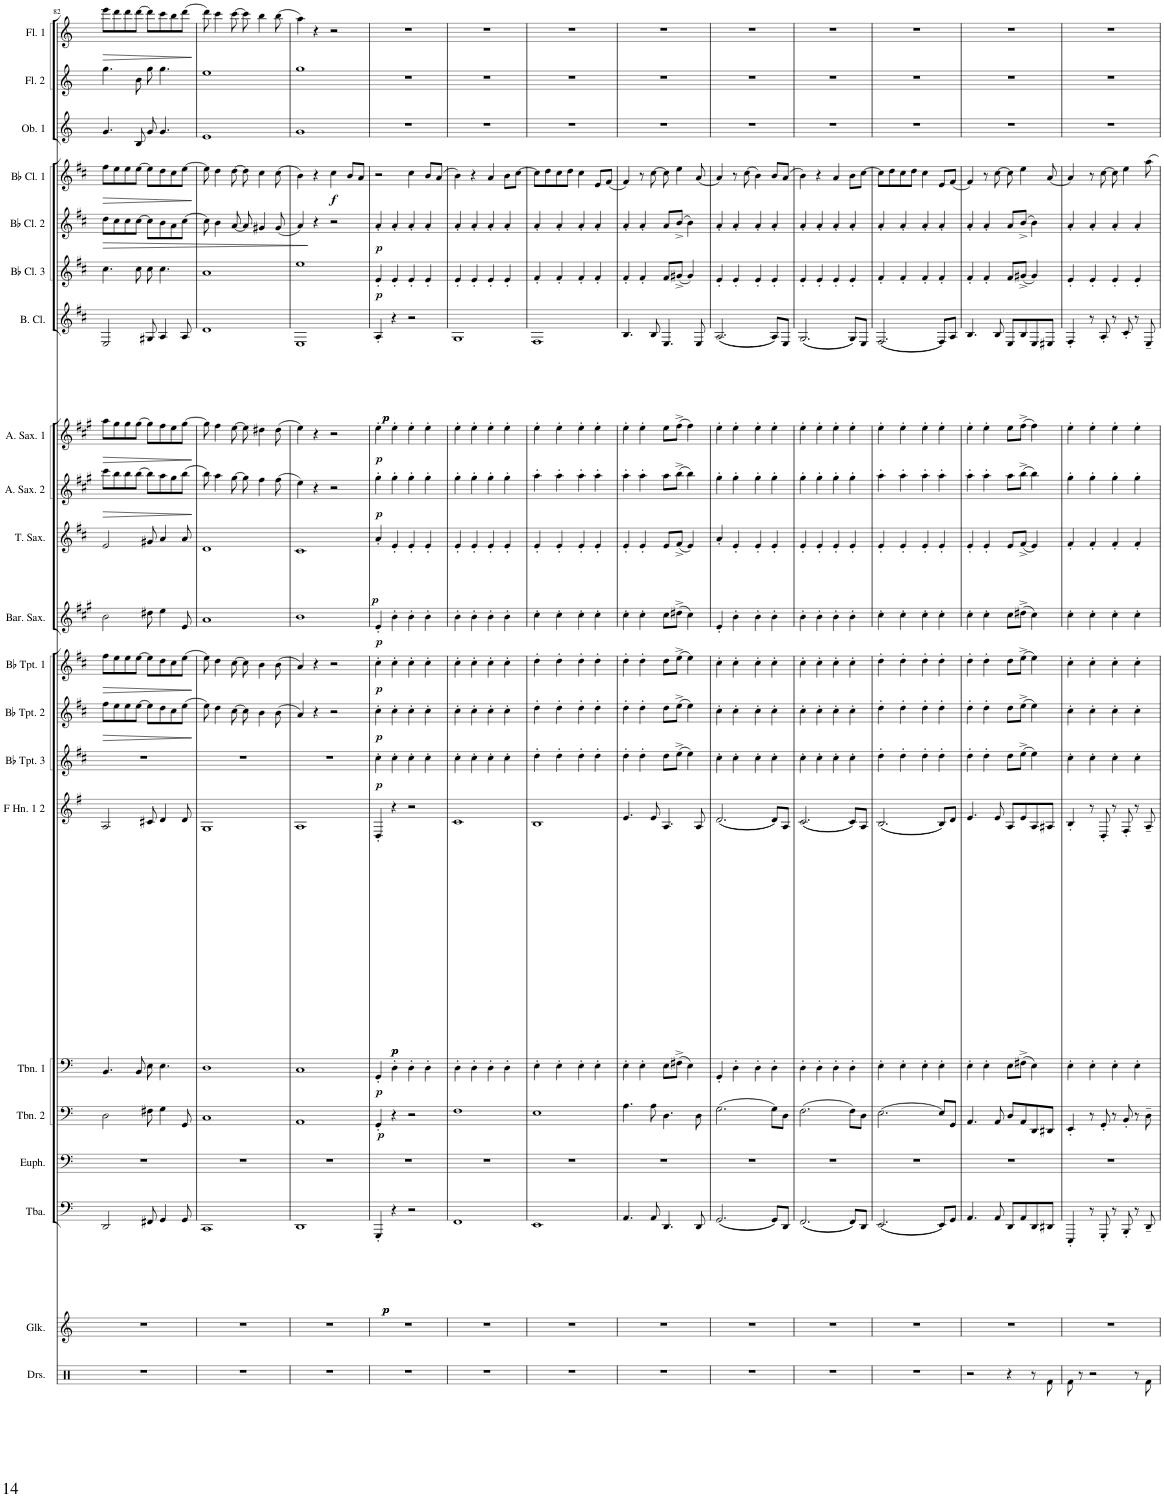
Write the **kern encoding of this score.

**kern	**kern	**kern	**dynam	**kern	**kern	**dynam	**kern	**dynam	**kern	**dynam	**kern	**dynam	**kern	**dynam	**kern	**dynam	**kern	**dynam	**kern	**dynam	**kern	**dynam	**kern	**dynam	**kern	**dynam	**kern	**dynam	**kern	**dynam	**kern	**dynam	**kern	**kern	**kern	**dynam
*part21	*part20	*part19	*part19	*part18	*part17	*part17	*part16	*part16	*part15	*part15	*part14	*part14	*part13	*part13	*part12	*part12	*part11	*part11	*part10	*part10	*part9	*part9	*part8	*part8	*part7	*part7	*part6	*part6	*part5	*part5	*part4	*part4	*part3	*part2	*part1	*part1
*staff21	*staff20	*staff19	*staff19	*staff18	*staff17	*staff17	*staff16	*staff16	*staff15	*staff15	*staff14	*staff14	*staff13	*staff13	*staff12	*staff12	*staff11	*staff11	*staff10	*staff10	*staff9	*staff9	*staff8	*staff8	*staff7	*staff7	*staff6	*staff6	*staff5	*staff5	*staff4	*staff4	*staff3	*staff2	*staff1	*staff1
*I"Drumset	*I"Glockenspiel	*I"Tuba	*	*I"Euphonium	*I"Trombone 2	*	*I"Trombone 1	*	*I"F Horn 1 &amp; 2	*	*I"Bb Trumpet 3	*	*I"Bb Trumpet 2	*	*I"Bb Trumpet 1	*	*I"Baritone Saxophone	*	*I"Tenor Saxophone	*	*I"Alto Saxophone 2	*	*I"Alto Saxophone 1	*	*I"Bass Clarinet	*	*I"Bb Clarinet 3	*	*I"Bb Clarinet 2	*	*I"Bb Clarinet 1	*	*I"Oboe 1	*I"Flute 2	*I"Flute 1	*
*I'Drs.	*I'Glk.	*I'Tba.	*	*I'Euph.	*I'Tbn. 2	*	*I'Tbn. 1	*	*I'F Hn. 1 2	*	*I'Bb Tpt. 3	*	*I'Bb Tpt. 2	*	*I'Bb Tpt. 1	*	*I'Bar. Sax.	*	*I'T. Sax.	*	*I'A. Sax. 2	*	*I'A. Sax. 1	*	*I'B. Cl.	*	*I'Bb Cl. 3	*	*I'Bb Cl. 2	*	*I'Bb Cl. 1	*	*I'Ob. 1	*I'Fl. 2	*I'Fl. 1	*
!!LO:PB:g=z
*clefX	*clefG2	*clefF4	*	*clefF4	*clefF4	*	*clefF4	*	*clefG2	*	*clefG2	*	*clefG2	*	*clefG2	*	*clefG2	*	*clefG2	*	*clefG2	*	*clefG2	*	*clefG2	*	*clefG2	*	*clefG2	*	*clefG2	*	*clefG2	*clefG2	*clefG2	*
*	*Trd-14c-24	*	*	*	*	*	*	*	*Trd4c7	*	*Trd1c2	*	*Trd1c2	*	*Trd1c2	*	*Trd12c21	*	*Trd8c14	*	*Trd5c9	*	*Trd5c9	*	*Trd8c14	*	*Trd1c2	*	*Trd1c2	*	*Trd1c2	*	*	*	*	*
*k[]	*k[]	*k[]	*	*k[]	*k[]	*	*k[]	*	*k[f#]	*	*k[f#c#]	*	*k[f#c#]	*	*k[f#c#]	*	*k[f#c#g#]	*	*k[f#c#]	*	*k[f#c#g#]	*	*k[f#c#g#]	*	*k[f#c#]	*	*k[f#c#]	*	*k[f#c#]	*	*k[f#c#]	*	*k[]	*k[]	*k[]	*
*M4/4	*M4/4	*M4/4	*	*M4/4	*M4/4	*	*M4/4	*	*M4/4	*	*M4/4	*	*M4/4	*	*M4/4	*	*M4/4	*	*M4/4	*	*M4/4	*	*M4/4	*	*M4/4	*	*M4/4	*	*M4/4	*	*M4/4	*	*M4/4	*M4/4	*M4/4	*
=82	=82	=82	=82	=82	=82	=82	=82	=82	=82	=82	=82	=82	=82	=82	=82	=82	=82	=82	=82	=82	=82	=82	=82	=82	=82	=82	=82	=82	=82	=82	=82	=82	=82	=82	=82	=82
!	!	!	!	!	!	!	!	!	!	!	!	!	!	!LO:HP:b	!	!LO:HP:b	!	!	!	!	!	!LO:HP:b	!	!LO:HP:b	!	!	!	!	!	!LO:HP:b	!	!LO:HP:b	!	!	!	!LO:HP:b
1r	1r	2DD/	.	1r	2D\	.	4.BB/	.	2A/	.	1r	.	8ff#\L	>	8ff#\L	>	2b\	.	2e/	.	8ccc#\L	>	8aa\L	>	2E/	.	4.cc#\	.	8dd\L	>	8ff#\L	>	4.g/	4.gg\	8eee\L	>
.	.	.	.	.	.	.	.	.	.	.	.	.	8ee\	.	8ee\	.	.	.	.	.	8bb\	.	8gg#\	.	.	.	.	.	8cc#\	.	8ee\	.	.	.	8ddd\	.
.	.	.	.	.	.	.	.	.	.	.	.	.	8ee\	.	8ee\	.	.	.	.	.	8bb\	.	8gg#\	.	.	.	.	.	8cc#\	.	8ee\	.	.	.	8ddd\	.
.	.	.	.	.	.	.	8BB/	.	.	.	.	.	[8ee\J	.	[8ee\J	.	.	.	.	.	[8bb\J	.	[8gg#\J	.	.	.	8cc#\	.	[8cc#\J	.	[8ee\J	.	8B/	8b\	[8ddd\J	.
.	.	8FF#X/	.	.	8F#X\	.	8E\	.	8c#X/	.	.	.	8ee\L]	.	8ee\L]	.	8dd#X\	.	8g#X/	.	8bb\L]	.	8gg#\L]	.	8G#X/	.	8cc#\	.	8cc#\L]	.	8ee\L]	.	8g/	8gg\	8ddd\L]	.
.	.	4GG/	.	.	4G\	.	4.E\	.	4d/	.	.	.	8dd\	.	8dd\	.	4ee\	.	4a/	.	8aa\	.	8ff#\	.	4A/	.	4.cc#\	.	8b\	.	8dd\	.	4.g/	4.gg\	8ccc\	.
.	.	.	.	.	.	.	.	.	.	.	.	.	8cc#\	.	8cc#\	.	.	.	.	.	8gg#\	.	8ee\	.	.	.	.	.	8a\	.	8cc#\	.	.	.	8bb\	.
.	.	8GG/	.	.	8GG/	.	.	.	8d/	.	.	.	(8ee\J	.	(8ee\J	.	8e/	.	8a/	.	(8bb\J	.	[8gg#\J	.	8A/	.	.	.	(8cc#\J	.	[8ee\J	.	.	.	(8ddd\J	.
.	.	.	.	.	.	.	.	.	.	.	.	.	.	]	.	]	.	.	.	.	.	]	.	]	.	.	.	.	.	]	.	]	.	.	.	]
=83	=83	=83	=83	=83	=83	=83	=83	=83	=83	=83	=83	=83	=83	=83	=83	=83	=83	=83	=83	=83	=83	=83	=83	=83	=83	=83	=83	=83	=83	=83	=83	=83	=83	=83	=83	=83
1r	1r	1CC	.	1r	1C	.	1D	.	1G	.	1r	.	8ee\)	.	8ee\)	.	1a	.	1d	.	8bb\)	.	8gg#\]	.	1d	.	1a	.	8cc#\)	.	8ee\]	.	1e	1ee	8ddd\)	.
.	.	.	.	.	.	.	.	.	.	.	.	.	4dd\	.	4dd\	.	.	.	.	.	4aa\	.	4ff#\	.	.	.	.	.	4b\	.	4dd\	.	.	.	4ccc\	.
.	.	.	.	.	.	.	.	.	.	.	.	.	[8cc#\	.	[8cc#\	.	.	.	.	.	[8gg#\	.	[8ee\	.	.	.	.	.	[8a/	.	[8dd\	.	.	.	[8ccc\	.
.	.	.	.	.	.	.	.	.	.	.	.	.	8cc#\]	.	8cc#\]	.	.	.	.	.	8gg#\]	.	8ee\]	.	.	.	.	.	8a/]	.	8dd\]	.	.	.	8ccc\]	.
.	.	.	.	.	.	.	.	.	.	.	.	.	4b\	.	4b\	.	.	.	.	.	4ff#\	.	4dd#X\	.	.	.	.	.	4g#X/	.	4cc#\	.	.	.	4bb\	.
.	.	.	.	.	.	.	.	.	.	.	.	.	(8b\	.	(8b\	.	.	.	.	.	(8ff#\	.	(8dd#\	.	.	.	.	.	(8g#/	.	(8cc#\	.	.	.	(8bb\	.
=84	=84	=84	=84	=84	=84	=84	=84	=84	=84	=84	=84	=84	=84	=84	=84	=84	=84	=84	=84	=84	=84	=84	=84	=84	=84	=84	=84	=84	=84	=84	=84	=84	=84	=84	=84	=84
1r	1r	1DD	.	1r	1AA	.	1C	.	1A	.	1r	.	4a/)	.	4a/)	.	1b	.	1c#	.	4ee\)	.	4ee\)	.	1E	.	1ee	.	4a/)	.	4b\)	.	1g	1gg	4aa\)	.
.	.	.	.	.	.	.	.	.	.	.	.	.	4r	.	4r	.	.	.	.	.	4r	.	4r	.	.	.	.	.	4r	.	4r	.	.	.	4r	.
!	!	!	!	!	!	!	!	!	!	!	!	!	!	!	!	!	!	!	!	!	!	!	!	!	!	!	!	!	!	!	!	!LO:DY:b	!	!	!	!
.	.	.	.	.	.	.	.	.	.	.	.	.	2r	.	2r	.	.	.	.	.	2r	.	2r	.	.	.	.	.	2r	.	4cc#\	f	.	.	2r	.
.	.	.	.	.	.	.	.	.	.	.	.	.	.	.	.	.	.	.	.	.	.	.	.	.	.	.	.	.	.	.	8b/L	.	.	.	.	.
.	.	.	.	.	.	.	.	.	.	.	.	.	.	.	.	.	.	.	.	.	.	.	.	.	.	.	.	.	.	.	8a/J	.	.	.	.	.
=85	=85	=85	=85	=85	=85	=85	=85	=85	=85	=85	=85	=85	=85	=85	=85	=85	=85	=85	=85	=85	=85	=85	=85	=85	=85	=85	=85	=85	=85	=85	=85	=85	=85	=85	=85	=85
!	!	!	!LO:DY:b	!	!	!	!	!	!	!	!	!	!	!	!	!	!	!	!	!	!	!	!	!	!	!	!	!	!	!	!	!	!	!	!	!
!	!	!	!LO:DY:n=1:b	!	!	!LO:DY:b	!	!LO:DY:b	!	!LO:DY:b	!	!	!	!	!	!	!	!	!	!	!	!	!	!	!	!	!	!	!	!	!	!	!	!	!	!
!	!	!	!	!	!	!	!	!	!	!LO:DY:n=1:b	!	!LO:DY:b	!	!LO:DY:b	!	!LO:DY:b	!	!LO:DY:b	!	!LO:DY:b	!	!LO:DY:b	!	!LO:DY:b	!	!LO:DY:b	!	!	!	!	!	!	!	!	!	!
!	!	!	!	!	!	!	!	!	!	!	!	!	!	!	!	!	!	!	!	!	!	!	!	!	!	!LO:DY:n=1:b	!	!LO:DY:b	!	!LO:DY:b	!	!	!	!	!	!
1r	1r	4GGG'/	p p	1r	4GG'/	p	4GG'/	p	4D'/	p p	4cc#'\	p	4cc#'\	p	4cc#'\	p	4e'/	p	4a'/	p	4gg#'\	p	4ee'\	p	4A'/	p p	4e'/	p	4a'/	p	2r	.	1r	1r	1r	.
.	.	4r	.	.	4r	.	4D'\	.	4r	.	4cc#'\	.	4cc#'\	.	4cc#'\	.	4b'\	.	4e'/	.	4gg#'\	.	4ee'\	.	4r	.	4e'/	.	4a'/	.	.	.	.	.	.	.
.	.	2r	.	.	2r	.	4D'\	.	2r	.	4cc#'\	.	4cc#'\	.	4cc#'\	.	4b'\	.	4e'/	.	4gg#'\	.	4ee'\	.	2r	.	4e'/	.	4a'/	.	4cc#\	.	.	.	.	.
.	.	.	.	.	.	.	4D'\	.	.	.	4cc#'\	.	4cc#'\	.	4cc#'\	.	4b'\	.	4e'/	.	4gg#'\	.	4ee'\	.	.	.	4e'/	.	4a'/	.	8b/L	.	.	.	.	.
.	.	.	.	.	.	.	.	.	.	.	.	.	.	.	.	.	.	.	.	.	.	.	.	.	.	.	.	.	.	.	(8a/J	.	.	.	.	.
=86	=86	=86	=86	=86	=86	=86	=86	=86	=86	=86	=86	=86	=86	=86	=86	=86	=86	=86	=86	=86	=86	=86	=86	=86	=86	=86	=86	=86	=86	=86	=86	=86	=86	=86	=86	=86
1r	1r	1FF	.	1r	1F	.	4D'\	.	1c	.	4cc#'\	.	4cc#'\	.	4cc#'\	.	4b'\	.	4e'/	.	4gg#'\	.	4ee'\	.	1G	.	4e'/	.	4a'/	.	4b\)	.	1r	1r	1r	.
.	.	.	.	.	.	.	4D'\	.	.	.	4cc#'\	.	4cc#'\	.	4cc#'\	.	4b'\	.	4e'/	.	4gg#'\	.	4ee'\	.	.	.	4e'/	.	4a'/	.	4r	.	.	.	.	.
.	.	.	.	.	.	.	4D'\	.	.	.	4cc#'\	.	4cc#'\	.	4cc#'\	.	4b'\	.	4e'/	.	4gg#'\	.	4ee'\	.	.	.	4e'/	.	4a'/	.	4a/	.	.	.	.	.
.	.	.	.	.	.	.	4D'\	.	.	.	4cc#'\	.	4cc#'\	.	4cc#'\	.	4b'\	.	4e'/	.	4gg#'\	.	4ee'\	.	.	.	4e'/	.	4a'/	.	8b\L	.	.	.	.	.
.	.	.	.	.	.	.	.	.	.	.	.	.	.	.	.	.	.	.	.	.	.	.	.	.	.	.	.	.	.	.	[8cc#\J	.	.	.	.	.
=87	=87	=87	=87	=87	=87	=87	=87	=87	=87	=87	=87	=87	=87	=87	=87	=87	=87	=87	=87	=87	=87	=87	=87	=87	=87	=87	=87	=87	=87	=87	=87	=87	=87	=87	=87	=87
1r	1r	1EE	.	1r	1E	.	4E'\	.	1B	.	4dd'\	.	4dd'\	.	4dd'\	.	4cc#'\	.	4e'/	.	4aa'\	.	4ee'\	.	1F#	.	4f#'/	.	4a'/	.	8cc#\L]	.	1r	1r	1r	.
.	.	.	.	.	.	.	.	.	.	.	.	.	.	.	.	.	.	.	.	.	.	.	.	.	.	.	.	.	.	.	8dd\	.	.	.	.	.
.	.	.	.	.	.	.	4E'\	.	.	.	4dd'\	.	4dd'\	.	4dd'\	.	4cc#'\	.	4e'/	.	4aa'\	.	4ee'\	.	.	.	4f#'/	.	4a'/	.	8cc#\	.	.	.	.	.
.	.	.	.	.	.	.	.	.	.	.	.	.	.	.	.	.	.	.	.	.	.	.	.	.	.	.	.	.	.	.	8dd\J	.	.	.	.	.
.	.	.	.	.	.	.	4E'\	.	.	.	4dd'\	.	4dd'\	.	4dd'\	.	4cc#'\	.	4e'/	.	4aa'\	.	4ee'\	.	.	.	4f#'/	.	4a'/	.	4cc#\	.	.	.	.	.
.	.	.	.	.	.	.	4E'\	.	.	.	4dd'\	.	4dd'\	.	4dd'\	.	4cc#'\	.	4e'/	.	4aa'\	.	4ee'\	.	.	.	4f#'/	.	4a'/	.	8e/L	.	.	.	.	.
.	.	.	.	.	.	.	.	.	.	.	.	.	.	.	.	.	.	.	.	.	.	.	.	.	.	.	.	.	.	.	(8f#/J	.	.	.	.	.
=88	=88	=88	=88	=88	=88	=88	=88	=88	=88	=88	=88	=88	=88	=88	=88	=88	=88	=88	=88	=88	=88	=88	=88	=88	=88	=88	=88	=88	=88	=88	=88	=88	=88	=88	=88	=88
1r	1r	4.AA/	.	1r	4.A\	.	4E'\	.	4.e/	.	4dd'\	.	4dd'\	.	4dd'\	.	4cc#'\	.	4e'/	.	4aa'\	.	4ee'\	.	4.B/	.	4f#'/	.	4a'/	.	4f#/)	.	1r	1r	1r	.
.	.	.	.	.	.	.	4E'\	.	.	.	4dd'\	.	4dd'\	.	4dd'\	.	4cc#'\	.	4e'/	.	4aa'\	.	4ee'\	.	.	.	4f#'/	.	4a'/	.	8r	.	.	.	.	.
.	.	8AA/	.	.	8A\	.	.	.	8e/	.	.	.	.	.	.	.	.	.	.	.	.	.	.	.	8B/	.	.	.	.	.	[8cc#\	.	.	.	.	.
.	.	4.DD/	.	.	4.D\	.	8E\L	.	4.A/	.	8dd\L	.	8dd\L	.	8dd\L	.	8cc#\L	.	8e/L	.	8aa\L	.	8ee\L	.	4.E/	.	8f#/L	.	8a/L	.	8cc#\]	.	.	.	.	.
.	.	.	.	.	.	.	(8F#X^\J	.	.	.	(8ee^\J	.	(8ee^\J	.	(8ee^\J	.	(8dd#X^\J	.	(8f#^/J	.	(8bb^\J	.	(8ff#^\J	.	.	.	(8g#X^/J	.	(8b^/J	.	4ee\	.	.	.	.	.
.	.	.	.	.	.	.	4E\)	.	.	.	4ee\)	.	4ee\)	.	4ee\)	.	4cc#\)	.	4e/)	.	4bb\)	.	4ff#\)	.	.	.	4g#/)	.	4b\)	.	.	.	.	.	.	.
.	.	8DD/	.	.	8D\	.	.	.	8A/	.	.	.	.	.	.	.	.	.	.	.	.	.	.	.	8E/	.	.	.	.	.	(8a/	.	.	.	.	.
=89	=89	=89	=89	=89	=89	=89	=89	=89	=89	=89	=89	=89	=89	=89	=89	=89	=89	=89	=89	=89	=89	=89	=89	=89	=89	=89	=89	=89	=89	=89	=89	=89	=89	=89	=89	=89
1r	1r	((2.GG/	.	1r	(2.G\	.	4GG'/	.	((2.d/	.	4cc#'\	.	4cc#'\	.	4cc#'\	.	4e'/	.	4a'/	.	4gg#'\	.	4ee'\	.	((2.A/	.	4e'/	.	4a'/	.	4a/)	.	1r	1r	1r	.
.	.	.	.	.	.	.	4D'\	.	.	.	4cc#'\	.	4cc#'\	.	4cc#'\	.	4b'\	.	4e'/	.	4gg#'\	.	4ee'\	.	.	.	4e'/	.	4a'/	.	8r	.	.	.	.	.
.	.	.	.	.	.	.	.	.	.	.	.	.	.	.	.	.	.	.	.	.	.	.	.	.	.	.	.	.	.	.	(8cc#\	.	.	.	.	.
.	.	.	.	.	.	.	4D'\	.	.	.	4cc#'\	.	4cc#'\	.	4cc#'\	.	4b'\	.	4e'/	.	4gg#'\	.	4ee'\	.	.	.	4e'/	.	4a'/	.	4b\)	.	.	.	.	.
.	.	8GG/L))	.	.	8G\L)	.	4D'\	.	8d/L))	.	4cc#'\	.	4cc#'\	.	4cc#'\	.	4b'\	.	4e'/	.	4gg#'\	.	4ee'\	.	8A/L))	.	4e'/	.	4a'/	.	8b/L	.	.	.	.	.
.	.	8DD/J	.	.	8D\J	.	.	.	8A/J	.	.	.	.	.	.	.	.	.	.	.	.	.	.	.	8E/J	.	.	.	.	.	(8a/J	.	.	.	.	.
=90	=90	=90	=90	=90	=90	=90	=90	=90	=90	=90	=90	=90	=90	=90	=90	=90	=90	=90	=90	=90	=90	=90	=90	=90	=90	=90	=90	=90	=90	=90	=90	=90	=90	=90	=90	=90
1r	1r	((2.FF/	.	1r	(2.F\	.	4D'\	.	((2.c/	.	4cc#'\	.	4cc#'\	.	4cc#'\	.	4b'\	.	4e'/	.	4gg#'\	.	4ee'\	.	((2.G/	.	4e'/	.	4a'/	.	4b\)	.	1r	1r	1r	.
.	.	.	.	.	.	.	4D'\	.	.	.	4cc#'\	.	4cc#'\	.	4cc#'\	.	4b'\	.	4e'/	.	4gg#'\	.	4ee'\	.	.	.	4e'/	.	4a'/	.	4r	.	.	.	.	.
.	.	.	.	.	.	.	4D'\	.	.	.	4cc#'\	.	4cc#'\	.	4cc#'\	.	4b'\	.	4e'/	.	4gg#'\	.	4ee'\	.	.	.	4e'/	.	4a'/	.	4a/	.	.	.	.	.
.	.	8FF/L))	.	.	8F\L)	.	4D'\	.	8c/L))	.	4cc#'\	.	4cc#'\	.	4cc#'\	.	4b'\	.	4e'/	.	4gg#'\	.	4ee'\	.	8G/L))	.	4e'/	.	4a'/	.	8b\L	.	.	.	.	.
.	.	8DD/J	.	.	8D\J	.	.	.	8A/J	.	.	.	.	.	.	.	.	.	.	.	.	.	.	.	8E/J	.	.	.	.	.	[8cc#\J	.	.	.	.	.
=91	=91	=91	=91	=91	=91	=91	=91	=91	=91	=91	=91	=91	=91	=91	=91	=91	=91	=91	=91	=91	=91	=91	=91	=91	=91	=91	=91	=91	=91	=91	=91	=91	=91	=91	=91	=91
1r	1r	((2.EE/	.	1r	(2.E\	.	4E'\	.	((2.B/	.	4dd'\	.	4dd'\	.	4dd'\	.	4cc#'\	.	4e'/	.	4aa'\	.	4ee'\	.	((2.F#/	.	4f#'/	.	4a'/	.	8cc#\L]	.	1r	1r	1r	.
.	.	.	.	.	.	.	.	.	.	.	.	.	.	.	.	.	.	.	.	.	.	.	.	.	.	.	.	.	.	.	8dd\	.	.	.	.	.
.	.	.	.	.	.	.	4E'\	.	.	.	4dd'\	.	4dd'\	.	4dd'\	.	4cc#'\	.	4e'/	.	4aa'\	.	4ee'\	.	.	.	4f#'/	.	4a'/	.	8cc#\	.	.	.	.	.
.	.	.	.	.	.	.	.	.	.	.	.	.	.	.	.	.	.	.	.	.	.	.	.	.	.	.	.	.	.	.	8dd\J	.	.	.	.	.
.	.	.	.	.	.	.	4E'\	.	.	.	4dd'\	.	4dd'\	.	4dd'\	.	4cc#'\	.	4e'/	.	4aa'\	.	4ee'\	.	.	.	4f#'/	.	4a'/	.	4cc#\	.	.	.	.	.
.	.	8EE/L))	.	.	8E/L)	.	4E'\	.	8B/L))	.	4dd'\	.	4dd'\	.	4dd'\	.	4cc#'\	.	4e'/	.	4aa'\	.	4ee'\	.	8F#/L))	.	4f#'/	.	4a'/	.	8e/L	.	.	.	.	.
.	.	8GG/J	.	.	8GG/J	.	.	.	8d/J	.	.	.	.	.	.	.	.	.	.	.	.	.	.	.	8A/J	.	.	.	.	.	(8f#/J	.	.	.	.	.
=92	=92	=92	=92	=92	=92	=92	=92	=92	=92	=92	=92	=92	=92	=92	=92	=92	=92	=92	=92	=92	=92	=92	=92	=92	=92	=92	=92	=92	=92	=92	=92	=92	=92	=92	=92	=92
2r	1r	4.AA/	.	1r	4.AA/	.	4E'\	.	4.e/	.	4dd'\	.	4dd'\	.	4dd'\	.	4cc#'\	.	4e'/	.	4aa'\	.	4ee'\	.	4.B/	.	4f#'/	.	4a'/	.	4f#/)	.	1r	1r	1r	.
.	.	.	.	.	.	.	4E'\	.	.	.	4dd'\	.	4dd'\	.	4dd'\	.	4cc#'\	.	4e'/	.	4aa'\	.	4ee'\	.	.	.	4f#'/	.	4a'/	.	8r	.	.	.	.	.
.	.	8AA/	.	.	8AA/	.	.	.	8e/	.	.	.	.	.	.	.	.	.	.	.	.	.	.	.	8B/	.	.	.	.	.	[8cc#\	.	.	.	.	.
4r	.	8DD/L	.	.	8D/L	.	8E\L	.	8A/L	.	8dd\L	.	8dd\L	.	8dd\L	.	8cc#\L	.	8e/L	.	8aa\L	.	8ee\L	.	8E/L	.	8f#/L	.	8a/L	.	8cc#\]	.	.	.	.	.
.	.	8AA/	.	.	8AA/	.	(8F#X^\J	.	8e/	.	(8ee^\J	.	(8ee^\J	.	(8ee^\J	.	(8dd#X^\J	.	(8f#^/J	.	(8bb^\J	.	(8ff#^\J	.	8B/	.	(8g#X^/J	.	(8b^/J	.	4ee\	.	.	.	.	.
8r	.	8DD/	.	.	8DD/	.	4E\)	.	8A/	.	4ee\)	.	4ee\)	.	4ee\)	.	4cc#\)	.	4e/)	.	4bb\)	.	4ff#\)	.	8E/	.	4g#/)	.	4b\)	.	.	.	.	.	.	.
8Rf\	.	8DD#X/J	.	.	8DD#X/J	.	.	.	8A#X/J	.	.	.	.	.	.	.	.	.	.	.	.	.	.	.	8E#X/J	.	.	.	.	.	(8a/	.	.	.	.	.
=93	=93	=93	=93	=93	=93	=93	=93	=93	=93	=93	=93	=93	=93	=93	=93	=93	=93	=93	=93	=93	=93	=93	=93	=93	=93	=93	=93	=93	=93	=93	=93	=93	=93	=93	=93	=93
8Rf\	1r	4EEE'/	.	1r	4EE'/	.	4E'\	.	4B'/	.	4cc#'\	.	4cc#'\	.	4cc#'\	.	4cc#'\	.	4f#'/	.	4gg#'\	.	4ee'\	.	4F#'/	.	4e'/	.	4a'/	.	4a/)	.	1r	1r	1r	.
8r	.	.	.	.	.	.	.	.	.	.	.	.	.	.	.	.	.	.	.	.	.	.	.	.	.	.	.	.	.	.	.	.	.	.	.	.
2r	.	8r	.	.	8r	.	4E'\	.	8r	.	4cc#'\	.	4cc#'\	.	4cc#'\	.	4cc#'\	.	4f#'/	.	4gg#'\	.	4ee'\	.	8r	.	4e'/	.	4a'/	.	8r	.	.	.	.	.
.	.	8GGG'/	.	.	8GG'/	.	.	.	8D'/	.	.	.	.	.	.	.	.	.	.	.	.	.	.	.	8A'/	.	.	.	.	.	[8cc#\	.	.	.	.	.
.	.	8r	.	.	8r	.	4E'\	.	8r	.	4cc#'\	.	4cc#'\	.	4cc#'\	.	4cc#'\	.	4f#'/	.	4gg#'\	.	4ee'\	.	8r	.	4e'/	.	4a'/	.	8cc#\]	.	.	.	.	.
.	.	8BBB'/	.	.	8BB'/	.	.	.	8F#'/	.	.	.	.	.	.	.	.	.	.	.	.	.	.	.	8c#'/	.	.	.	.	.	4ee\	.	.	.	.	.
8r	.	8r	.	.	8r	.	4E'\	.	8r	.	4cc#'\	.	4cc#'\	.	4cc#'\	.	4cc#'\	.	4f#'/	.	4gg#'\	.	4ee'\	.	8r	.	4e'/	.	4a'/	.	.	.	.	.	.	.
8Rf\	.	8DD~/	.	.	8D~\	.	.	.	8A~/	.	.	.	.	.	.	.	.	.	.	.	.	.	.	.	8E~/	.	.	.	.	.	8aa\	.	.	.	.	.
=	=	=	=	=	=	=	=	=	=	=	=	=	=	=	=	=	=	=	=	=	=	=	=	=	=	=	=	=	=	=	=	=	=	=	=	=
*-	*-	*-	*-	*-	*-	*-	*-	*-	*-	*-	*-	*-	*-	*-	*-	*-	*-	*-	*-	*-	*-	*-	*-	*-	*-	*-	*-	*-	*-	*-	*-	*-	*-	*-	*-	*-
